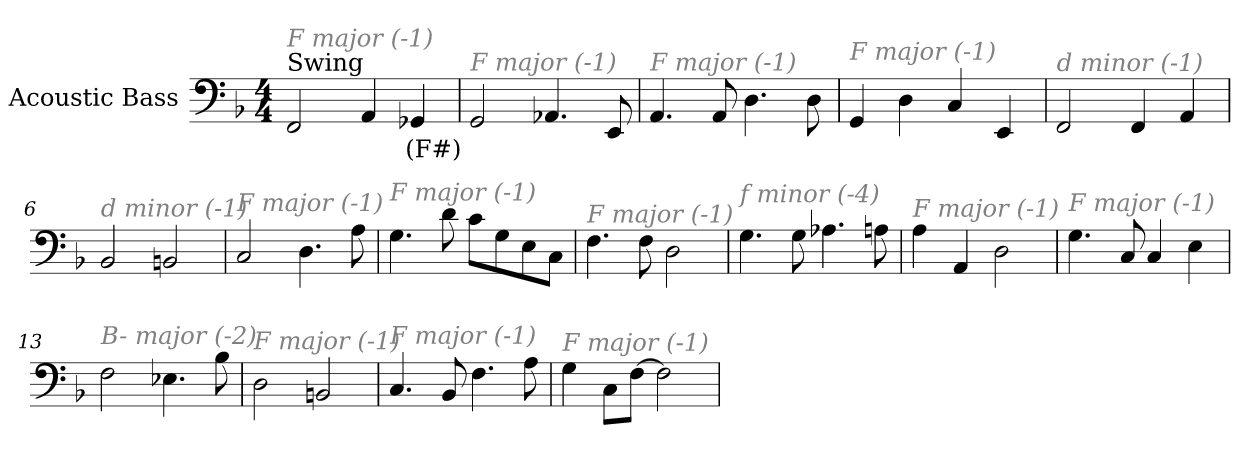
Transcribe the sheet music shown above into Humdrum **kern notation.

**kern	**text
*part1	*part1
*staff1	*staff1
*I"Acoustic Bass	*
*clefF4	*
*ITrd7c12	*
*k[b-]	*
*F:	*
*M4/4	*
=1	=1
!LO:TX:a:t=Swing	!
!LO:TX:i:color=#808080:t=F major (-1)	!
2FFF	.
4AAA	.
4GGG-Xi	(F#)
=2	=2
!LO:TX:i:color=#808080:t=F major (-1)	!
2GGG	.
4.AAA-X	.
8EEE	.
=3	=3
!LO:TX:i:color=#808080:t=F major (-1)	!
4.AAA	.
8AAA	.
4.DD	.
8DD	.
=4	=4
!LO:TX:i:color=#808080:t=F major (-1)	!
4GGG	.
4DD	.
4CC	.
4EEE	.
=5	=5
!LO:TX:i:color=#808080:t=d minor (-1)	!
2FFF	.
4FFF	.
4AAA	.
=6	=6
!LO:TX:i:color=#808080:t=d minor (-1)	!
2BBB-	.
2BBBn	.
=7	=7
!LO:TX:i:color=#808080:t=F major (-1)	!
2CC	.
4.DD	.
8AA	.
=8	=8
!LO:TX:i:color=#808080:t=F major (-1)	!
4.GG	.
8D	.
8CL	.
8GG	.
8EE	.
8CCJ	.
=9	=9
!LO:TX:i:color=#808080:t=F major (-1)	!
4.FF	.
8FF	.
2DD	.
=10	=10
!LO:TX:i:color=#808080:t=f minor (-4)	!
4.GG	.
8GG	.
4.AA-X	.
8AAn	.
=11	=11
!LO:TX:i:color=#808080:t=F major (-1)	!
4AA	.
4AAA	.
2DD	.
=12	=12
!LO:TX:i:color=#808080:t=F major (-1)	!
4.GG	.
8CC	.
4CC	.
4EE	.
=13	=13
!LO:TX:i:color=#808080:t=B- major (-2)	!
2FF	.
4.EE-X	.
8BB-	.
=14	=14
!LO:TX:i:color=#808080:t=F major (-1)	!
2DD	.
2BBBn	.
=15	=15
!LO:TX:i:color=#808080:t=F major (-1)	!
4.CC	.
8BBB-	.
4.FF	.
8AA	.
=16	=16
!LO:TX:i:color=#808080:t=F major (-1)	!
4GG	.
8CCL	.
[8FFJ	.
2FF]	.
=	=
*-	*-
